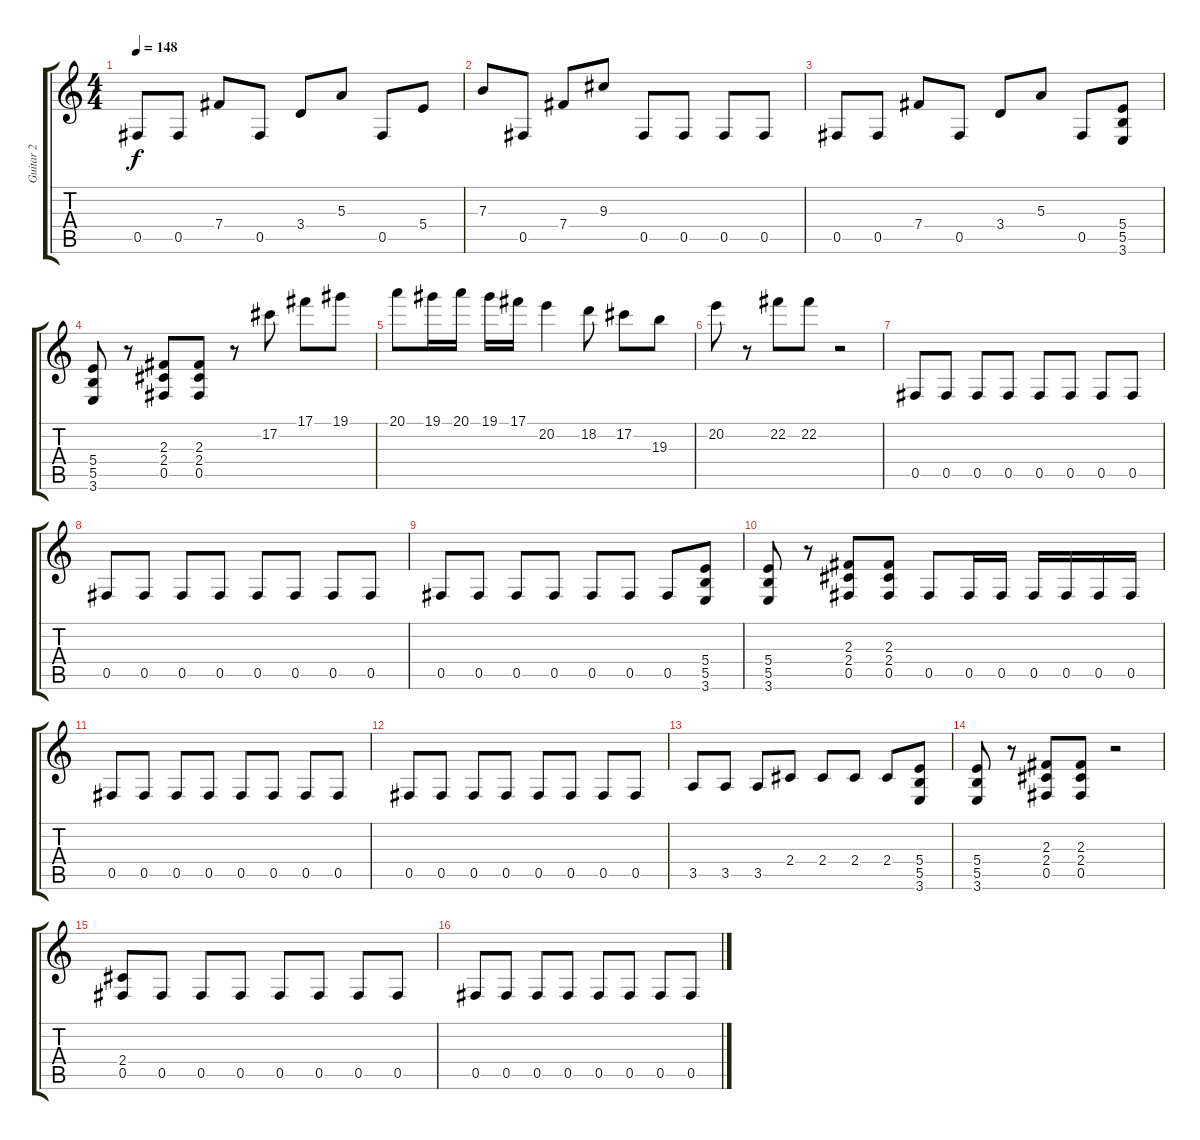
\track ("Guitar 2" "Guitar 2") {instrument distortionguitar}
\staff {score tabs}
\tuning (Db4 Ab3 E3 B2 Gb2 Db2) {hide}
\ts (4 4)
\tempo 148
\clef g2
\ks c
0.5.8{dy f instrument distortionguitar} 0.5.8 7.4.8 0.5.8 3.4.8 5.3.8 0.5.8 5.4.8 |
7.3.8 0.5.8 7.4.8 9.3.8 0.5.8 0.5.8 0.5.8 0.5.8 |
0.5.8 0.5.8 7.4.8 0.5.8 3.4.8 5.3.8 0.5.8 (5.4 5.5 3.6).8 |
(5.4 5.5 3.6).8 r.8 (2.3 2.4 0.5).8 (2.3 2.4 0.5).8 r.8 17.2.8 17.1.8 19.1.8 |
20.1.8 19.1.16 20.1.16 19.1.16 17.1.16 20.2.4 18.2.8 17.2.8 19.3.8 |
20.2.8 r.8 22.2.8 22.2.8 r.2 |
0.5.8 0.5.8 0.5.8 0.5.8 0.5.8 0.5.8 0.5.8 0.5.8 |
0.5.8 0.5.8 0.5.8 0.5.8 0.5.8 0.5.8 0.5.8 0.5.8 |
0.5.8 0.5.8 0.5.8 0.5.8 0.5.8 0.5.8 0.5.8 (5.4 5.5 3.6).8 |
(5.4 5.5 3.6).8 r.8 (2.3 2.4 0.5).8 (2.3 2.4 0.5).8 0.5.8 0.5.16 0.5.16 0.5.16 0.5.16 0.5.16 0.5.16 |
0.5.8 0.5.8 0.5.8 0.5.8 0.5.8 0.5.8 0.5.8 0.5.8 |
0.5.8 0.5.8 0.5.8 0.5.8 0.5.8 0.5.8 0.5.8 0.5.8 |
3.5.8 3.5.8 3.5.8 2.4.8 2.4.8 2.4.8 2.4.8 (5.4 5.5 3.6).8 |
(5.4 5.5 3.6).8 r.8 (2.3 2.4 0.5).8 (2.3 2.4 0.5).8 r.2 |
(2.4 0.5).8 0.5.8 0.5.8 0.5.8 0.5.8 0.5.8 0.5.8 0.5.8 |
0.5.8 0.5.8 0.5.8 0.5.8 0.5.8 0.5.8 0.5.8 0.5.8
